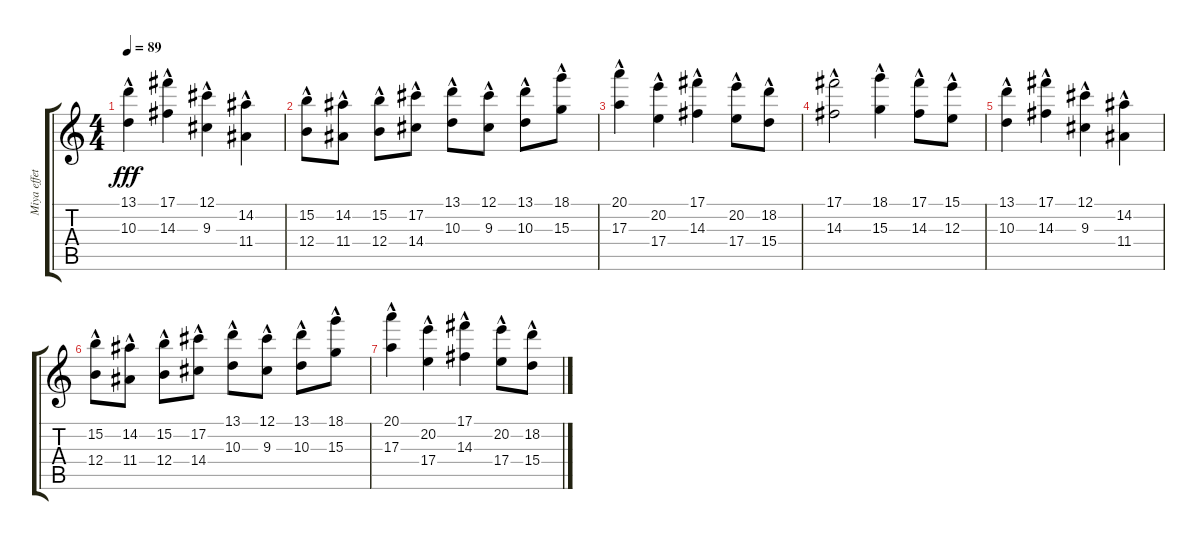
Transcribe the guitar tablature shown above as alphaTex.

\track ("Miya effets" "Miya effet") {instrument electricguitarclean}
\staff {score tabs}
\tuning (Db4 Ab3 E3 B2 Gb2 B1) {hide}
\ts (4 4)
\tempo 89
\clef g2
\ks c
(13.1{hac} 10.3{hac}).4{dy fff} (17.1{hac} 14.3{hac}).4 (12.1{hac} 9.3{hac}).4 (14.2{hac} 11.4{hac}).4 |
(15.2{hac} 12.4{hac}).8 (14.2{hac} 11.4{hac}).8 (15.2{hac} 12.4{hac}).8 (17.2{hac} 14.4{hac}).8 (13.1 10.3{hac}).8 (12.1{hac} 9.3{hac}).8 (13.1 10.3{hac}).8 (18.1{hac} 15.3{hac}).8 |
(20.1{hac} 17.3{hac}).4 (20.2{hac} 17.4{hac}).4 (17.1{hac} 14.3{hac}).4 (20.2{hac} 17.4{hac}).8 (18.2{hac} 15.4{hac}).8 |
(17.1{hac} 14.3{hac}).2{volume 16 instrument electricguitarclean} (18.1{hac} 15.3{hac}).4 (17.1{hac} 14.3{hac}).8 (15.1{hac} 12.3{hac}).8 |
(13.1{hac} 10.3{hac}).4 (17.1{hac} 14.3{hac}).4 (12.1{hac} 9.3{hac}).4 (14.2{hac} 11.4{hac}).4 |
(15.2{hac} 12.4{hac}).8 (14.2{hac} 11.4{hac}).8 (15.2{hac} 12.4{hac}).8 (17.2{hac} 14.4{hac}).8 (13.1 10.3{hac}).8 (12.1{hac} 9.3{hac}).8 (13.1 10.3{hac}).8 (18.1{hac} 15.3{hac}).8 |
(20.1{hac} 17.3{hac}).4 (20.2{hac} 17.4{hac}).4 (17.1{hac} 14.3{hac}).4 (20.2{hac} 17.4{hac}).8 (18.2{hac} 15.4{hac}).8
